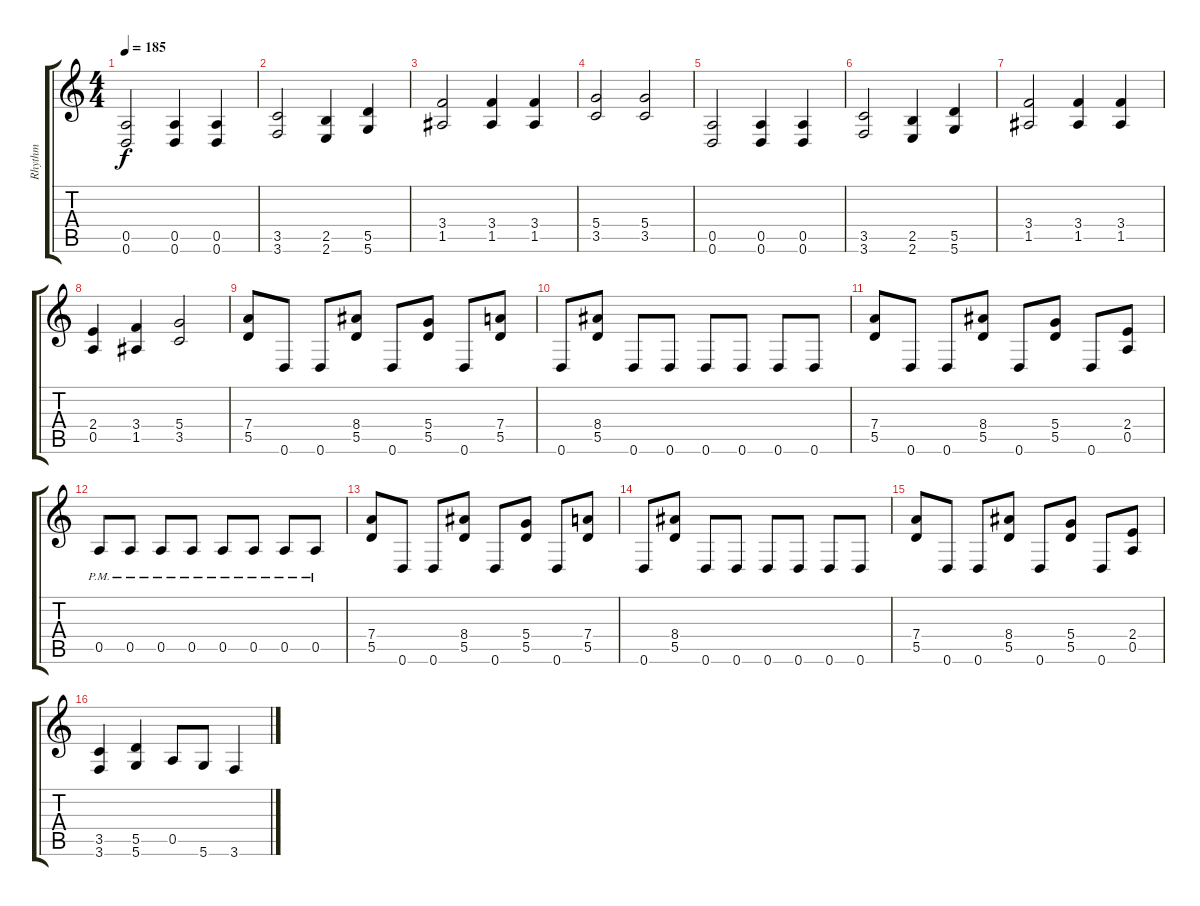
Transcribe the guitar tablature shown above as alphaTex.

\track ("Rhythm" "Rhythm") {instrument distortionguitar}
\staff {score tabs}
\tuning (E4 B3 G3 D3 A2 D2) {hide}
\ts (4 4)
\tempo 185
\clef g2
\ks c
(0.5 0.6).2{dy f} (0.5 0.6).4 (0.5 0.6).4 |
(3.5 3.6).2 (2.5 2.6).4 (5.5 5.6).4 |
(3.4 1.5).2 (3.4 1.5).4 (3.4 1.5).4 |
(5.4 3.5).2 (5.4 3.5).2 |
(0.5 0.6).2 (0.5 0.6).4 (0.5 0.6).4 |
(3.5 3.6).2 (2.5 2.6).4 (5.5 5.6).4 |
(3.4 1.5).2 (3.4 1.5).4 (3.4 1.5).4 |
(2.4 0.5).4 (3.4 1.5).4 (5.4 3.5).2 |
(7.4 5.5).8 0.6.8 0.6.8 (8.4 5.5).8 0.6.8 (5.4 5.5).8 0.6.8 (7.4 5.5).8 |
0.6.8 (8.4 5.5).8 0.6.8 0.6.8 0.6.8 0.6.8 0.6.8 0.6.8 |
(7.4 5.5).8 0.6.8 0.6.8 (8.4 5.5).8 0.6.8 (5.4 5.5).8 0.6.8 (2.4 0.5).8 |
0.5{pm}.8 0.5{pm}.8 0.5{pm}.8 0.5{pm}.8 0.5{pm}.8 0.5{pm}.8 0.5{pm}.8 0.5{pm}.8 |
(7.4 5.5).8 0.6.8 0.6.8 (8.4 5.5).8 0.6.8 (5.4 5.5).8 0.6.8 (7.4 5.5).8 |
0.6.8 (8.4 5.5).8 0.6.8 0.6.8 0.6.8 0.6.8 0.6.8 0.6.8 |
(7.4 5.5).8 0.6.8 0.6.8 (8.4 5.5).8 0.6.8 (5.4 5.5).8 0.6.8 (2.4 0.5).8 |
(3.5 3.6).4 (5.5 5.6).4 0.5.8 5.6.8 3.6.4
